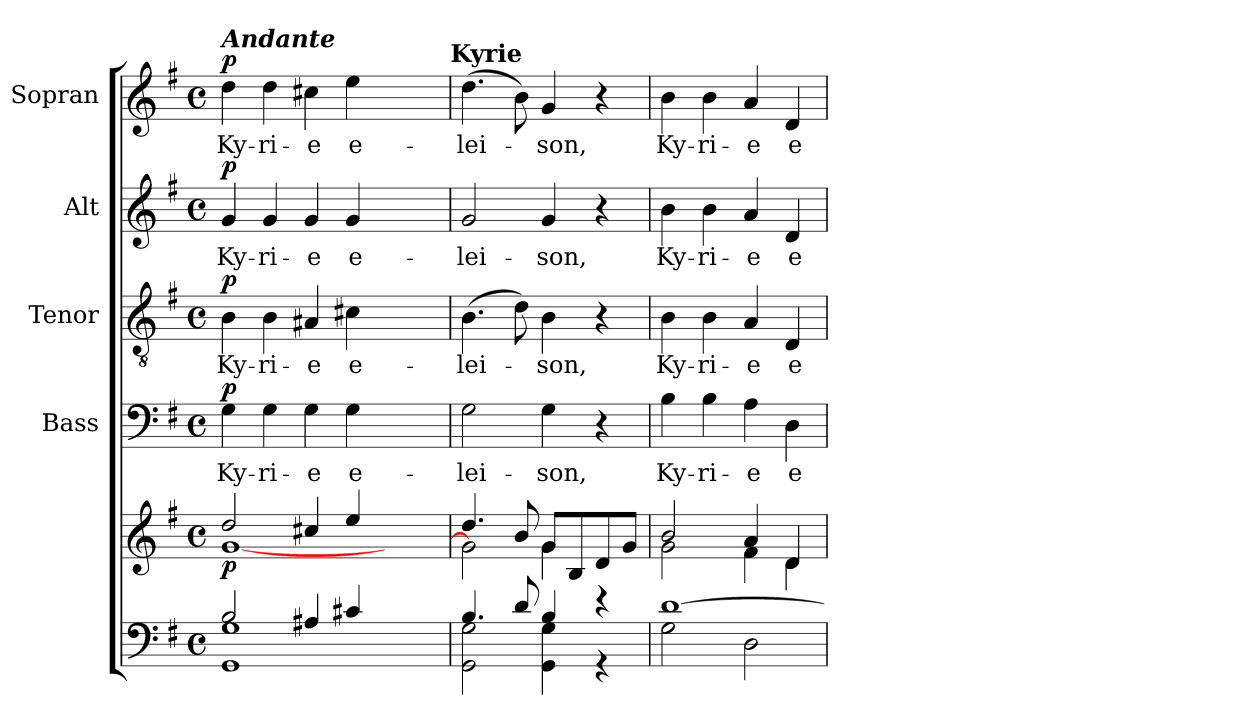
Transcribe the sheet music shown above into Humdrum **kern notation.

**kern	**kern	**dynam	**kern	**text	**dynam	**kern	**text	**dynam	**kern	**text	**dynam	**kern	**text	**dynam
*part5	*part5	*part5	*part4	*part4	*part4	*part3	*part3	*part3	*part2	*part2	*part2	*part1	*part1	*part1
*staff6	*staff5	*staff5/6	*staff4	*staff4	*staff4	*staff3	*staff3	*staff3	*staff2	*staff2	*staff2	*staff1	*staff1	*staff1
*	*	*	*I"Bass	*	*	*I"Tenor	*	*	*I"Alt	*	*	*I"Sopran	*	*
*	*	*	*I'B.	*	*	*I'T.	*	*	*I'A.	*	*	*I'S.	*	*
*clefF4	*clefG2	*	*clefF4	*	*	*clefGv2	*	*	*clefG2	*	*	*clefG2	*	*
*k[f#]	*k[f#]	*	*k[f#]	*	*	*k[f#]	*	*	*k[f#]	*	*	*k[f#]	*	*
*G:	*G:	*	*G:	*	*	*G:	*	*	*G:	*	*	*G:	*	*
*M4/4	*M4/4	*	*M4/4	*	*	*M4/4	*	*	*M4/4	*	*	*M4/4	*	*
*met(c)	*met(c)	*	*met(c)	*	*	*met(c)	*	*	*met(c)	*	*	*met(c)	*	*
=1	=1	=1	=1	=1	=1	=1	=1	=1	=1	=1	=1	=1	=1	=1
*^	*^	*	*	*	*	*	*	*	*	*	*	*	*	*
!	!	!	!	!	!	!	!	!	!	!	!	!	!	!LO:TX:a:Bi:t=Andante	!	!
!	!	!	!	!LO:DY:b	!	!LO:LY:b	!LO:DY:a	!	!LO:LY:b	!LO:DY:a	!	!LO:LY:b	!LO:DY:a	!	!LO:LY:b	!LO:DY:a
2B/	1GG 1G	2dd/	[<1g	p	4G\	Ky-	p	4B\	Ky-	p	4g/	Ky-	p	4dd\	Ky-	p
!	!	!	!	!	!	!LO:LY:b	!	!	!LO:LY:b	!	!	!LO:LY:b	!	!	!LO:LY:b	!
.	.	.	.	.	4G\	-ri-	.	4B\	-ri-	.	4g/	-ri-	.	4dd\	-ri-	.
!	!	!	!	!	!	!LO:LY:b	!	!	!LO:LY:b	!	!	!LO:LY:b	!	!	!LO:LY:b	!
4A#X/	.	4cc#X/	.	.	4G\	-e	.	4A#X/	-e	.	4g/	-e	.	4cc#X\	-e	.
!	!	!	!	!	!	!LO:LY:b	!	!	!LO:LY:b	!	!	!LO:LY:b	!	!	!LO:LY:b	!
4c#X/	.	4ee/	.	.	4G\	e-	.	4c#X\	e-	.	4g/	e-	.	4ee\	e-	.
2ryy	2ryy	2ryy	2ryy	.	2ryy	.	.	2ryy	.	.	2ryy	.	.	2ryy	.	.
!	!	!	!	!	!	!	!	!	!	!	!	!	!	!LO:TX:a:B:t=Kyrie	!	!
=2	=2	=2	=2	=2	=2	=2	=2	=2	=2	=2	=2	=2	=2	=2	=2	=2
!	!	!	!	!	!	!LO:LY:b	!	!	!LO:LY:b	!	!	!LO:LY:b	!	!	!LO:LY:b	!
4.B/	2GG\ 2G\	4.dd/	2g\]	.	2G\	-lei-	.	(>4.B\	-lei-	.	2g/	-lei-	.	(>4.dd\	-lei-	.
8d/	.	8b/	.	.	.	.	.	8d\)	.	.	.	.	.	8b\)	.	.
!	!	!	!	!	!	!LO:LY:b	!	!	!LO:LY:b	!	!	!LO:LY:b	!	!	!LO:LY:b	!
4B/	4GG\ 4G\	8g/L	4g\	.	4G\	-son,	.	4B\	-son,	.	4g/	-son,	.	4g/	-son,	.
.	.	8B/	.	.	.	.	.	.	.	.	.	.	.	.	.	.
4r	4r	8d/	4ryy	.	4r	.	.	4r	.	.	4r	.	.	4r	.	.
.	.	8g/J	.	.	.	.	.	.	.	.	.	.	.	.	.	.
=3	=3	=3	=3	=3	=3	=3	=3	=3	=3	=3	=3	=3	=3	=3	=3	=3
!	!	!	!	!	!	!LO:LY:b	!	!	!LO:LY:b	!	!	!LO:LY:b	!	!	!LO:LY:b	!
[>1d	2G\	2b/	2g\	.	4B\	Ky-	.	4B\	Ky-	.	4b\	Ky-	.	4b\	Ky-	.
!	!	!	!	!	!	!LO:LY:b	!	!	!LO:LY:b	!	!	!LO:LY:b	!	!	!LO:LY:b	!
.	.	.	.	.	4B\	-ri-	.	4B\	-ri-	.	4b\	-ri-	.	4b\	-ri-	.
!	!	!	!	!	!	!LO:LY:b	!	!	!LO:LY:b	!	!	!LO:LY:b	!	!	!LO:LY:b	!
.	2D\	4a/	4f#\	.	4A\	-e	.	4A/	-e	.	4a/	-e	.	4a/	-e	.
!	!	!	!	!	!	!LO:LY:b	!	!	!LO:LY:b	!	!	!LO:LY:b	!	!	!LO:LY:b	!
.	.	4d/	4d\	.	4D\	e-	.	4D/	e-	.	4d/	e-	.	4d/	e-	.
*v	*v	*	*	*	*	*	*	*	*	*	*	*	*	*	*	*
*	*v	*v	*	*	*	*	*	*	*	*	*	*	*	*	*
=	=	=	=	=	=	=	=	=	=	=	=	=	=	=
*-	*-	*-	*-	*-	*-	*-	*-	*-	*-	*-	*-	*-	*-	*-
